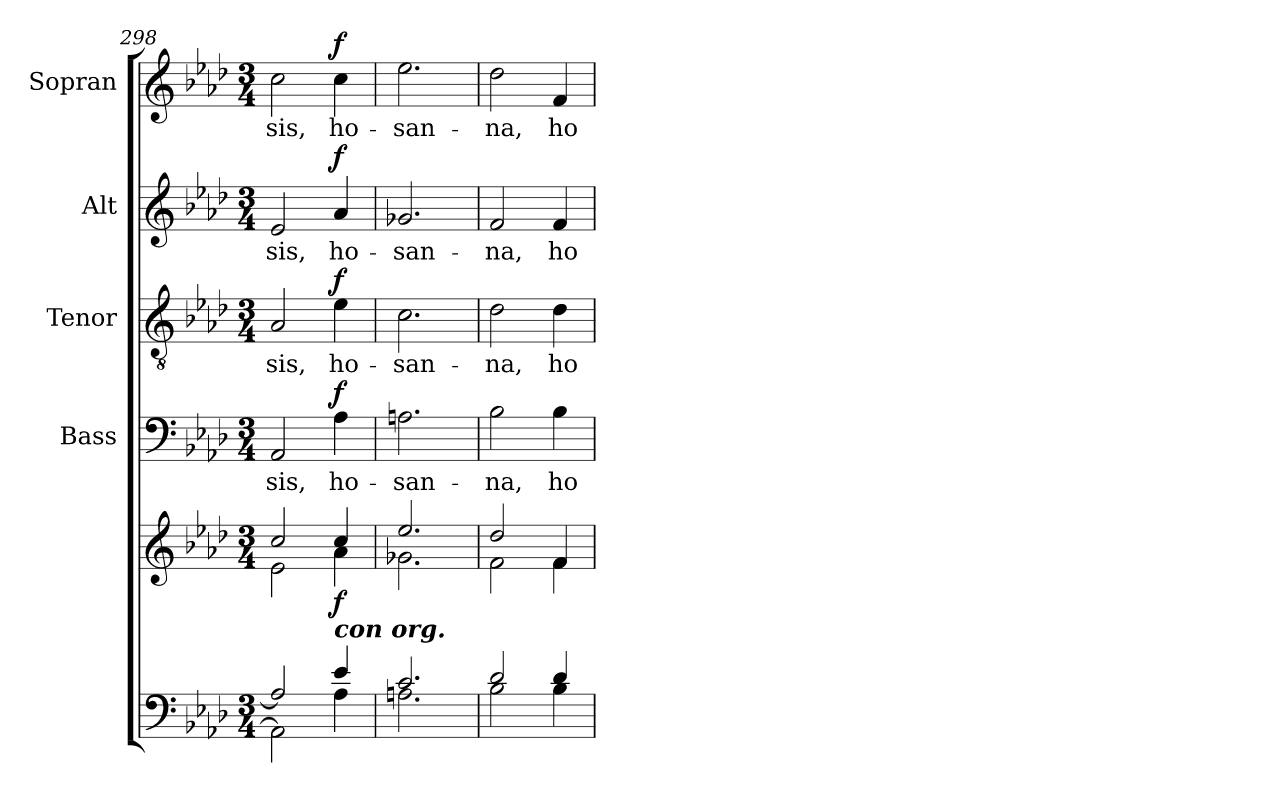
**kern	**kern	**dynam	**kern	**text	**dynam	**kern	**text	**dynam	**kern	**text	**dynam	**kern	**text	**dynam
*part5	*part5	*part5	*part4	*part4	*part4	*part3	*part3	*part3	*part2	*part2	*part2	*part1	*part1	*part1
*staff6	*staff5	*staff5/6	*staff4	*staff4	*staff4	*staff3	*staff3	*staff3	*staff2	*staff2	*staff2	*staff1	*staff1	*staff1
*	*	*	*I"Bass	*	*	*I"Tenor	*	*	*I"Alt	*	*	*I"Sopran	*	*
*	*	*	*I'B.	*	*	*I'T.	*	*	*I'A.	*	*	*I'S.	*	*
*clefF4	*clefG2	*	*clefF4	*	*	*clefGv2	*	*	*clefG2	*	*	*clefG2	*	*
*k[b-e-a-d-]	*k[b-e-a-d-]	*	*k[b-e-a-d-]	*	*	*k[b-e-a-d-]	*	*	*k[b-e-a-d-]	*	*	*k[b-e-a-d-]	*	*
*A-:	*A-:	*	*A-:	*	*	*A-:	*	*	*A-:	*	*	*A-:	*	*
*M3/4	*M3/4	*	*M3/4	*	*	*M3/4	*	*	*M3/4	*	*	*M3/4	*	*
=298	=298	=298	=298	=298	=298	=298	=298	=298	=298	=298	=298	=298	=298	=298
*^	*^	*	*	*	*	*	*	*	*	*	*	*	*	*
!	!	!	!	!	!	!LO:LY:b	!	!	!LO:LY:b	!	!	!LO:LY:b	!	!	!LO:LY:b	!
2A-/]	2AA-\]	2cc/	2e-\	.	2AA-/	-sis,	.	2A-/	-sis,	.	2e-/	-sis,	.	2cc\	-sis,	.
!	!	!LO:TX:b:Bi:t=con org.	!	!	!	!	!	!	!	!	!	!	!	!	!	!
!	!	!	!	!LO:DY:b	!	!LO:LY:b	!LO:DY:a	!	!LO:LY:b	!LO:DY:a	!	!LO:LY:b	!LO:DY:a	!	!LO:LY:b	!LO:DY:a
4e-/	4A-\	4cc/	4a-\	f	4A-\	ho-	f	4e-\	ho-	f	4a-/	ho-	f	4cc\	ho-	f
=299	=299	=299	=299	=299	=299	=299	=299	=299	=299	=299	=299	=299	=299	=299	=299	=299
!	!	!	!	!	!	!LO:LY:b	!	!	!LO:LY:b	!	!	!LO:LY:b	!	!	!LO:LY:b	!
2.c/	2.An\	2.ee-/	2.g-X\	.	2.An\	-san-	.	2.c\	-san-	.	2.g-X/	-san-	.	2.ee-\	-san-	.
=300	=300	=300	=300	=300	=300	=300	=300	=300	=300	=300	=300	=300	=300	=300	=300	=300
!	!	!	!	!	!	!LO:LY:b	!	!	!LO:LY:b	!	!	!LO:LY:b	!	!	!LO:LY:b	!
2d-/	2B-\	2dd-/	2f\	.	2B-\	-na,	.	2d-\	-na,	.	2f/	-na,	.	2dd-\	-na,	.
!	!	!	!	!	!	!LO:LY:b	!	!	!LO:LY:b	!	!	!LO:LY:b	!	!	!LO:LY:b	!
4d-/	4B-\	4f/	4f\	.	4B-\	ho-	.	4d-\	ho-	.	4f/	ho-	.	4f/	ho-	.
*v	*v	*	*	*	*	*	*	*	*	*	*	*	*	*	*	*
*	*v	*v	*	*	*	*	*	*	*	*	*	*	*	*	*
=	=	=	=	=	=	=	=	=	=	=	=	=	=	=
*-	*-	*-	*-	*-	*-	*-	*-	*-	*-	*-	*-	*-	*-	*-
